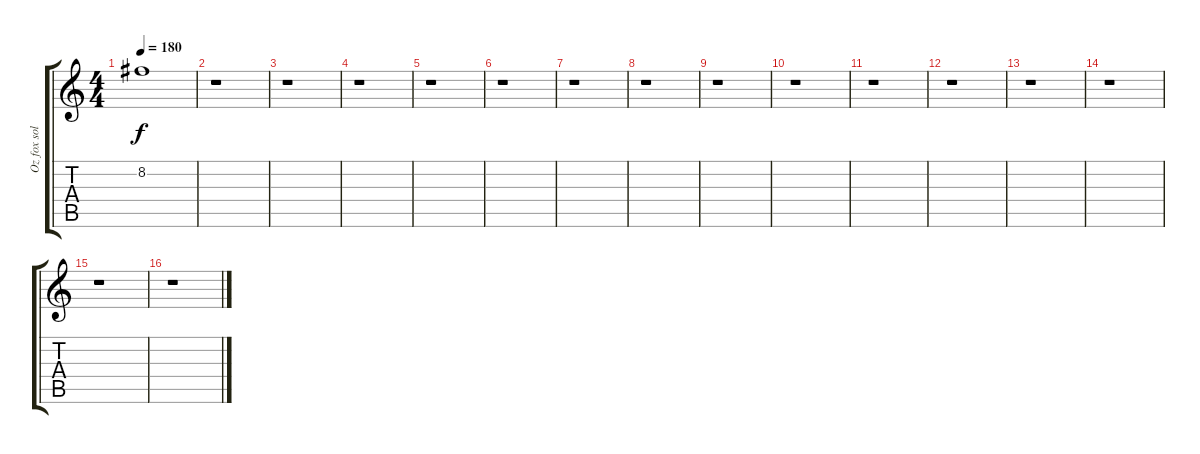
\track ("Oz fox solos" "Oz fox sol") {instrument distortionguitar}
\staff {score tabs}
\tuning (Eb4 Bb3 Gb3 Db3 Ab2 Eb2) {hide}
\ts (4 4)
\tempo 180
\clef g2
\ks c
8.2.1{dy f} |
r.1 |
r.1 |
r.1 |
r.1 |
r.1 |
r.1 |
r.1 |
r.1 |
r.1 |
r.1 |
r.1 |
r.1 |
r.1 |
r.1 |
r.1
